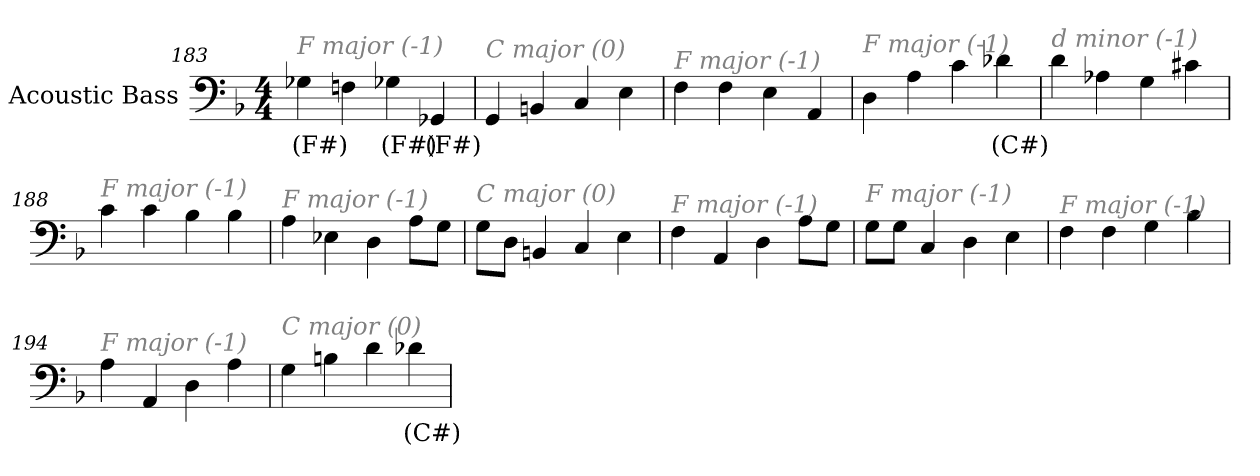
**kern	**text
*part1	*part1
*staff1	*staff1
*I"Acoustic Bass	*
*clefF4	*
*ITrd7c12	*
*k[b-]	*
*F:	*
*M4/4	*
=183	=183
!LO:TX:i:color=#808080:t=F major (-1)	!
4GG-Xi	(F#)
4FFn	.
4GG-Xi	(F#)
4GGG-Xi	(F#)
=184	=184
!LO:TX:i:color=#808080:t=C major (0)	!
4GGG	.
4BBBn	.
4CC	.
4EE	.
=185	=185
!LO:TX:i:color=#808080:t=F major (-1)	!
4FF	.
4FF	.
4EE	.
4AAA	.
=186	=186
!LO:TX:i:color=#808080:t=F major (-1)	!
4DD	.
4AA	.
4C	.
4D-Xi	(C#)
=187	=187
!LO:TX:i:color=#808080:t=d minor (-1)	!
4D	.
4AA-X	.
4GG	.
4C#X	.
=188	=188
!LO:TX:i:color=#808080:t=F major (-1)	!
4C	.
4C	.
4BB-	.
4BB-	.
=189	=189
!LO:TX:i:color=#808080:t=F major (-1)	!
4AA	.
4EE-X	.
4DD	.
8AAL	.
8GGJ	.
=190	=190
!LO:TX:i:color=#808080:t=C major (0)	!
8GGL	.
8DDJ	.
4BBBn	.
4CC	.
4EE	.
=191	=191
!LO:TX:i:color=#808080:t=F major (-1)	!
4FF	.
4AAA	.
4DD	.
8AAL	.
8GGJ	.
=192	=192
!LO:TX:i:color=#808080:t=F major (-1)	!
8GGL	.
8GGJ	.
4CC	.
4DD	.
4EE	.
=193	=193
!LO:TX:i:color=#808080:t=F major (-1)	!
4FF	.
4FF	.
4GG	.
4BB-	.
=194	=194
!LO:TX:i:color=#808080:t=F major (-1)	!
4AA	.
4AAA	.
4DD	.
4AA	.
=195	=195
!LO:TX:i:color=#808080:t=C major (0)	!
4GG	.
4BBn	.
4D	.
4D-Xi	(C#)
=	=
*-	*-
